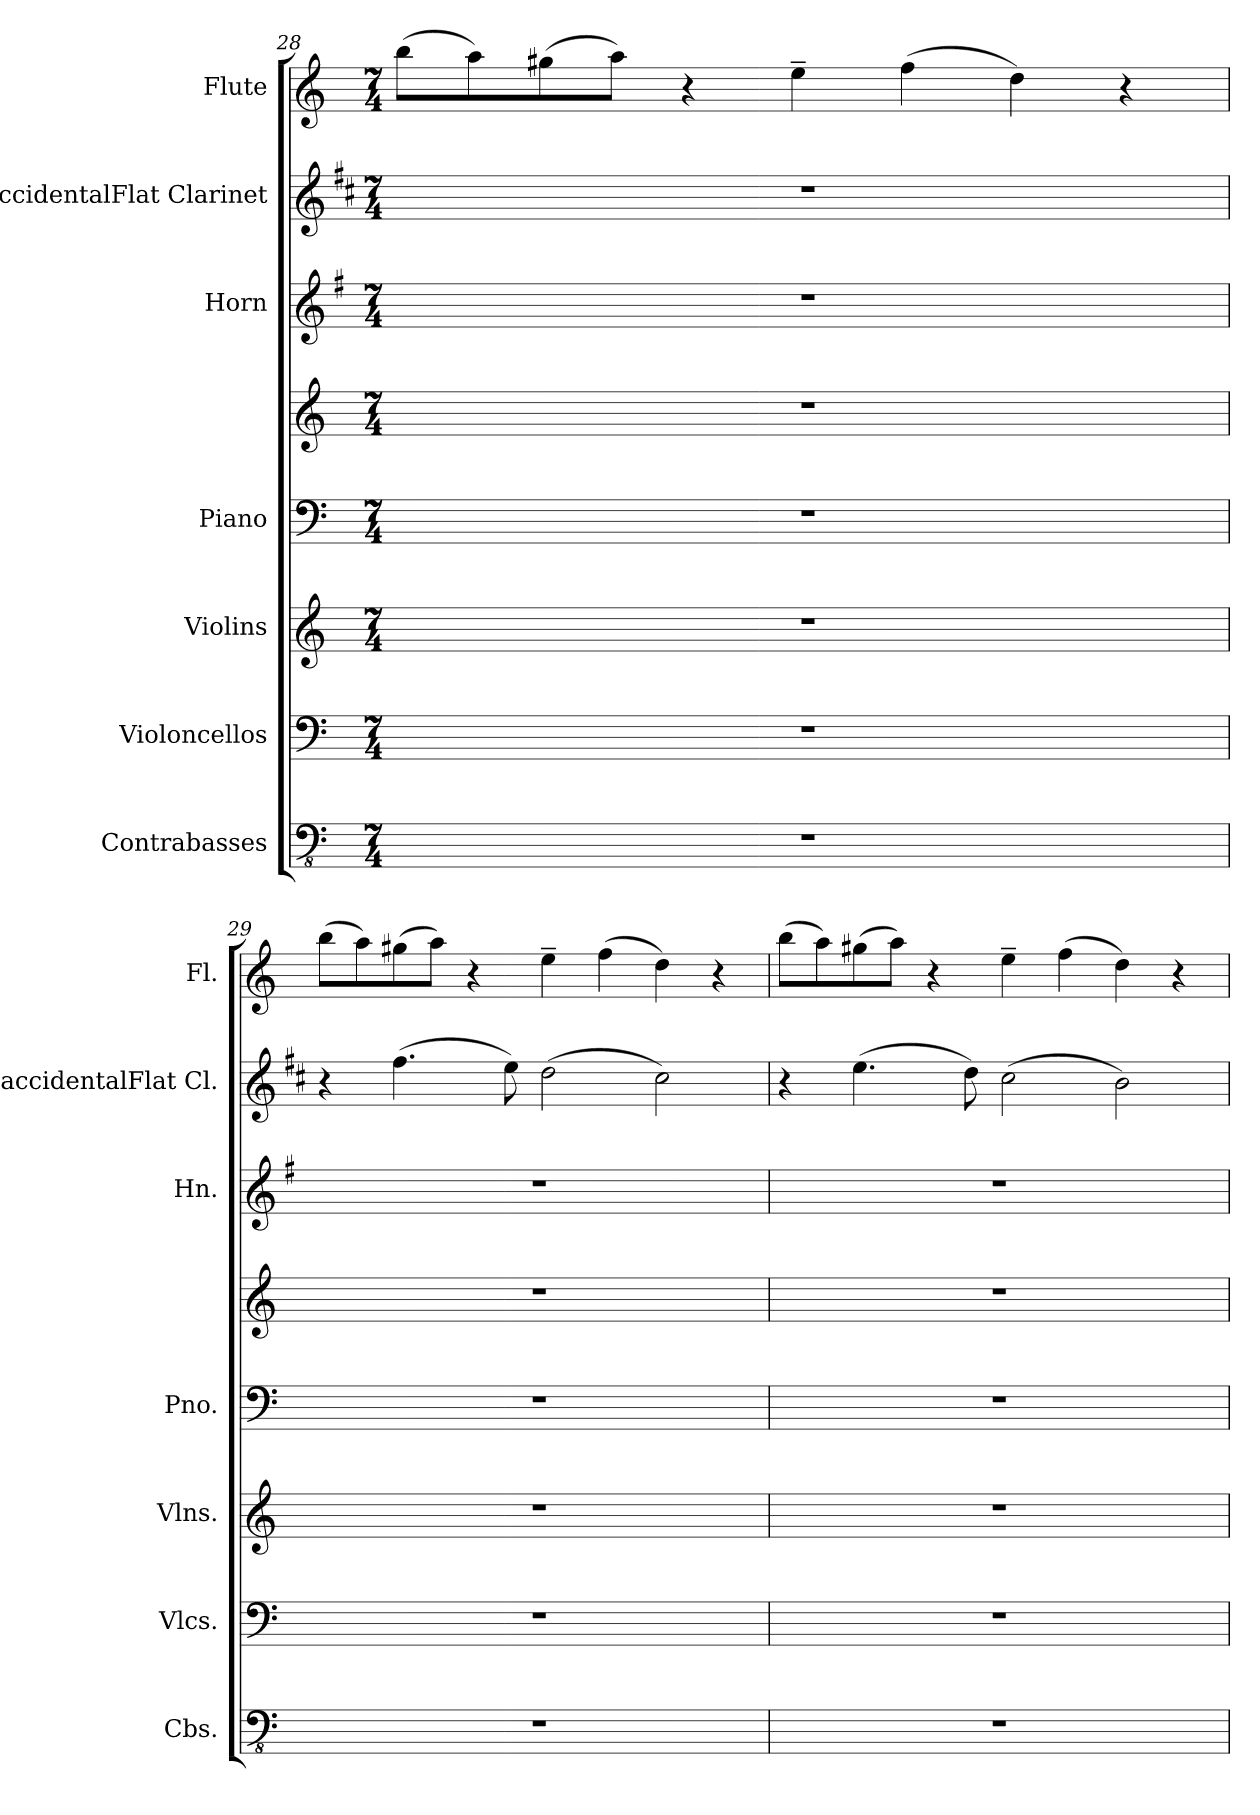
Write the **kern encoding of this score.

**kern	**kern	**kern	**kern	**kern	**kern	**kern	**kern
*part7	*part6	*part5	*part4	*part4	*part3	*part2	*part1
*staff8	*staff7	*staff6	*staff5	*staff4	*staff3	*staff2	*staff1
*I"Contrabasses	*I"Violoncellos	*I"Violins	*I"Piano	*	*I"Horn	*I"BaccidentalFlat Clarinet	*I"Flute
*I'Cbs.	*I'Vlcs.	*I'Vlns.	*I'Pno.	*	*I'Hn.	*I'BaccidentalFlat Cl.	*I'Fl.
!!LO:PB:g=z
*clefFv4	*clefF4	*clefG2	*clefF4	*clefG2	*clefG2	*clefG2	*clefG2
*	*	*	*	*	*ITrd4c7	*ITrd1c2	*
*k[]	*k[]	*k[]	*k[]	*k[]	*k[]	*k[]	*k[]
*M7/4	*M7/4	*M7/4	*M7/4	*M7/4	*M7/4	*M7/4	*M7/4
=28	=28	=28	=28	=28	=28	=28	=28
1..r	1..r	1..r	1..r	1..r	1..r	1..r	(8bb\L
.	.	.	.	.	.	.	8aa\)
.	.	.	.	.	.	.	(8gg#X\
.	.	.	.	.	.	.	8aa\J)
.	.	.	.	.	.	.	4r
.	.	.	.	.	.	.	4ee~\
.	.	.	.	.	.	.	(4ff\
.	.	.	.	.	.	.	4dd\)
.	.	.	.	.	.	.	4r
=29	=29	=29	=29	=29	=29	=29	=29
1..r	1..r	1..r	1..r	1..r	1..r	4r	(8bb\L
.	.	.	.	.	.	.	8aa\)
.	.	.	.	.	.	(4.ee\	(8gg#X\
.	.	.	.	.	.	.	8aa\J)
.	.	.	.	.	.	.	4r
.	.	.	.	.	.	8dd\)	.
.	.	.	.	.	.	(2cc\	4ee~\
.	.	.	.	.	.	.	(4ff\
.	.	.	.	.	.	2b\)	4dd\)
.	.	.	.	.	.	.	4r
=30	=30	=30	=30	=30	=30	=30	=30
1..r	1..r	1..r	1..r	1..r	1..r	4r	(8bb\L
.	.	.	.	.	.	.	8aa\)
.	.	.	.	.	.	(4.dd\	(8gg#X\
.	.	.	.	.	.	.	8aa\J)
.	.	.	.	.	.	.	4r
.	.	.	.	.	.	8cc\)	.
.	.	.	.	.	.	(2b\	4ee~\
.	.	.	.	.	.	.	(4ff\
.	.	.	.	.	.	2a\)	4dd\)
.	.	.	.	.	.	.	4r
=	=	=	=	=	=	=	=
*-	*-	*-	*-	*-	*-	*-	*-
